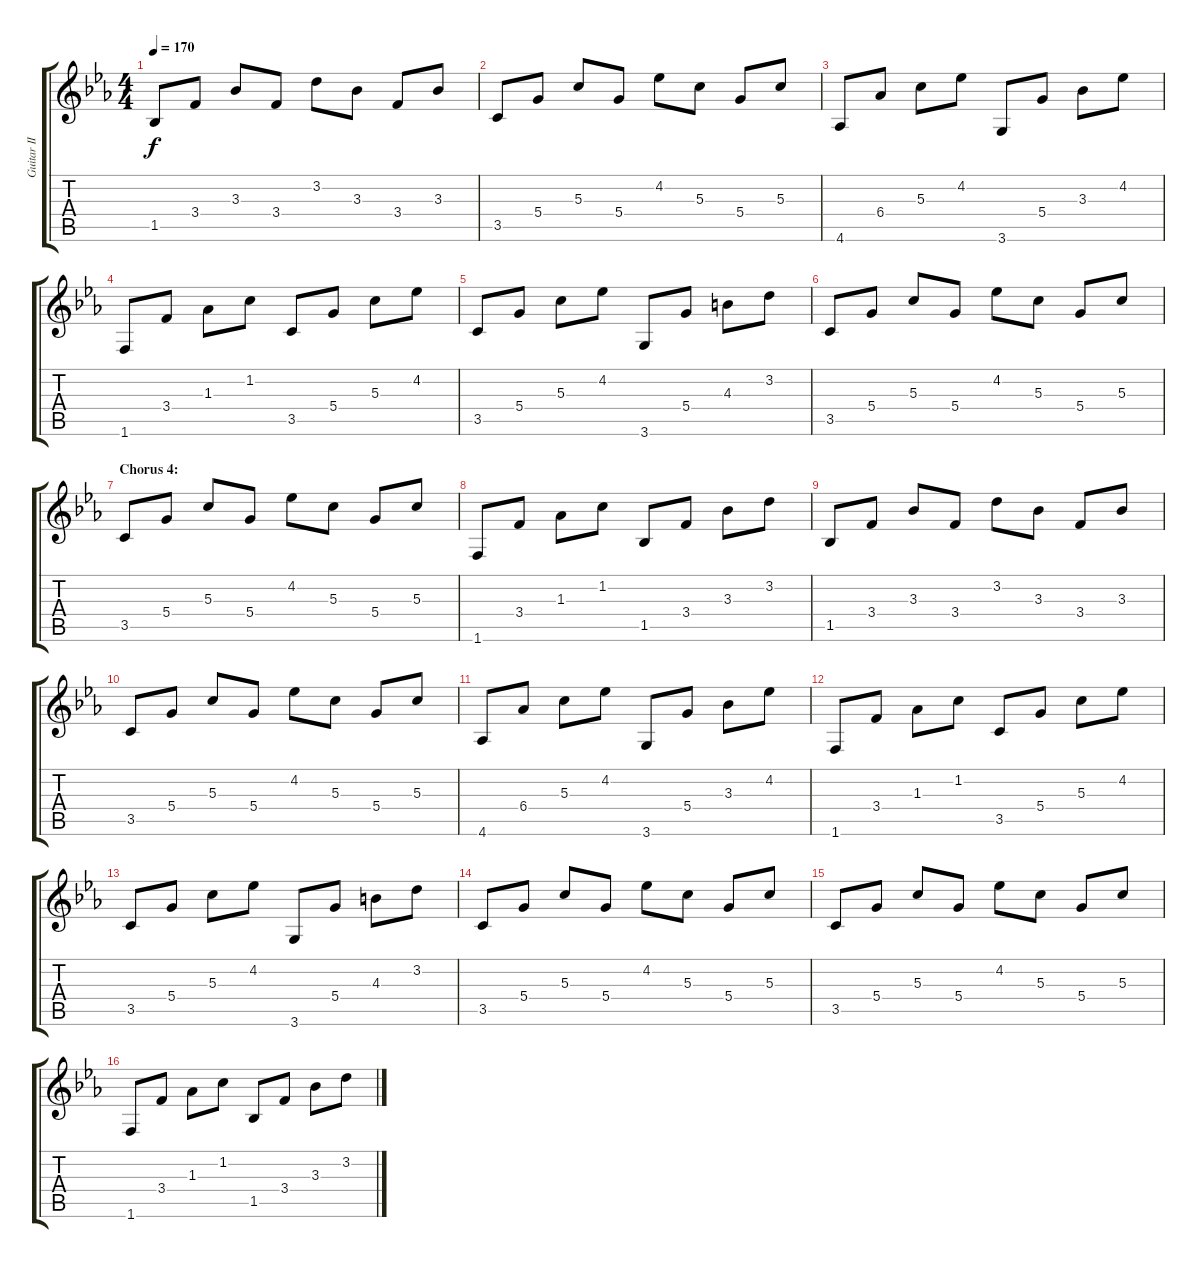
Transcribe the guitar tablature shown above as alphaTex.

\track ("Guitar II" "Guitar II") {instrument acousticguitarsteel}
\staff {score tabs}
\tuning (E4 B3 G3 D3 A2 E2) {hide}
\ts (4 4)
\tempo 170
\clef g2
\ks cminor
1.5.8{dy f} 3.4.8 3.3.8 3.4.8 3.2.8 3.3.8 3.4.8 3.3.8 |
3.5.8 5.4.8 5.3.8 5.4.8 4.2.8 5.3.8 5.4.8 5.3.8 |
4.6.8 6.4.8 5.3.8 4.2.8 3.6.8 5.4.8 3.3.8 4.2.8 |
1.6.8 3.4.8 1.3.8 1.2.8 3.5.8 5.4.8 5.3.8 4.2.8 |
3.5.8 5.4.8 5.3.8 4.2.8 3.6.8 5.4.8 4.3.8 3.2.8 |
3.5.8 5.4.8 5.3.8 5.4.8 4.2.8 5.3.8 5.4.8 5.3.8 |
\section ("" "Chorus 4:")
3.5.8 5.4.8 5.3.8 5.4.8 4.2.8 5.3.8 5.4.8 5.3.8 |
1.6.8 3.4.8 1.3.8 1.2.8 1.5.8 3.4.8 3.3.8 3.2.8 |
1.5.8 3.4.8 3.3.8 3.4.8 3.2.8 3.3.8 3.4.8 3.3.8 |
3.5.8 5.4.8 5.3.8 5.4.8 4.2.8 5.3.8 5.4.8 5.3.8 |
4.6.8 6.4.8 5.3.8 4.2.8 3.6.8 5.4.8 3.3.8 4.2.8 |
1.6.8 3.4.8 1.3.8 1.2.8 3.5.8 5.4.8 5.3.8 4.2.8 |
3.5.8 5.4.8 5.3.8 4.2.8 3.6.8 5.4.8 4.3.8 3.2.8 |
3.5.8 5.4.8 5.3.8 5.4.8 4.2.8 5.3.8 5.4.8 5.3.8 |
3.5.8 5.4.8 5.3.8 5.4.8 4.2.8 5.3.8 5.4.8 5.3.8 |
1.6.8 3.4.8 1.3.8 1.2.8 1.5.8 3.4.8 3.3.8 3.2.8
